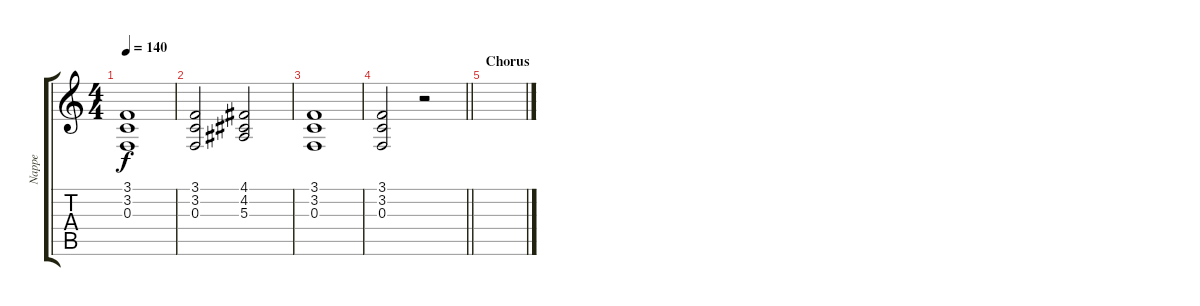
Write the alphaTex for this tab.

\track ("Nappe" "Nappe") {instrument choiraahs}
\staff {score tabs}
\tuning (D4 A3 F3 C3 G2 C2) {hide}
\ts (4 4)
\tempo 140
\clef g2
\ks c
(3.1 3.2 0.3).1{dy f} |
(3.1 3.2 0.3).2 (4.1 4.2 5.3).2 |
(3.1 3.2 0.3).1 |
\barLineRight lightlight
(3.1 3.2 0.3).2 r.2 |
\section ("" "Chorus")
